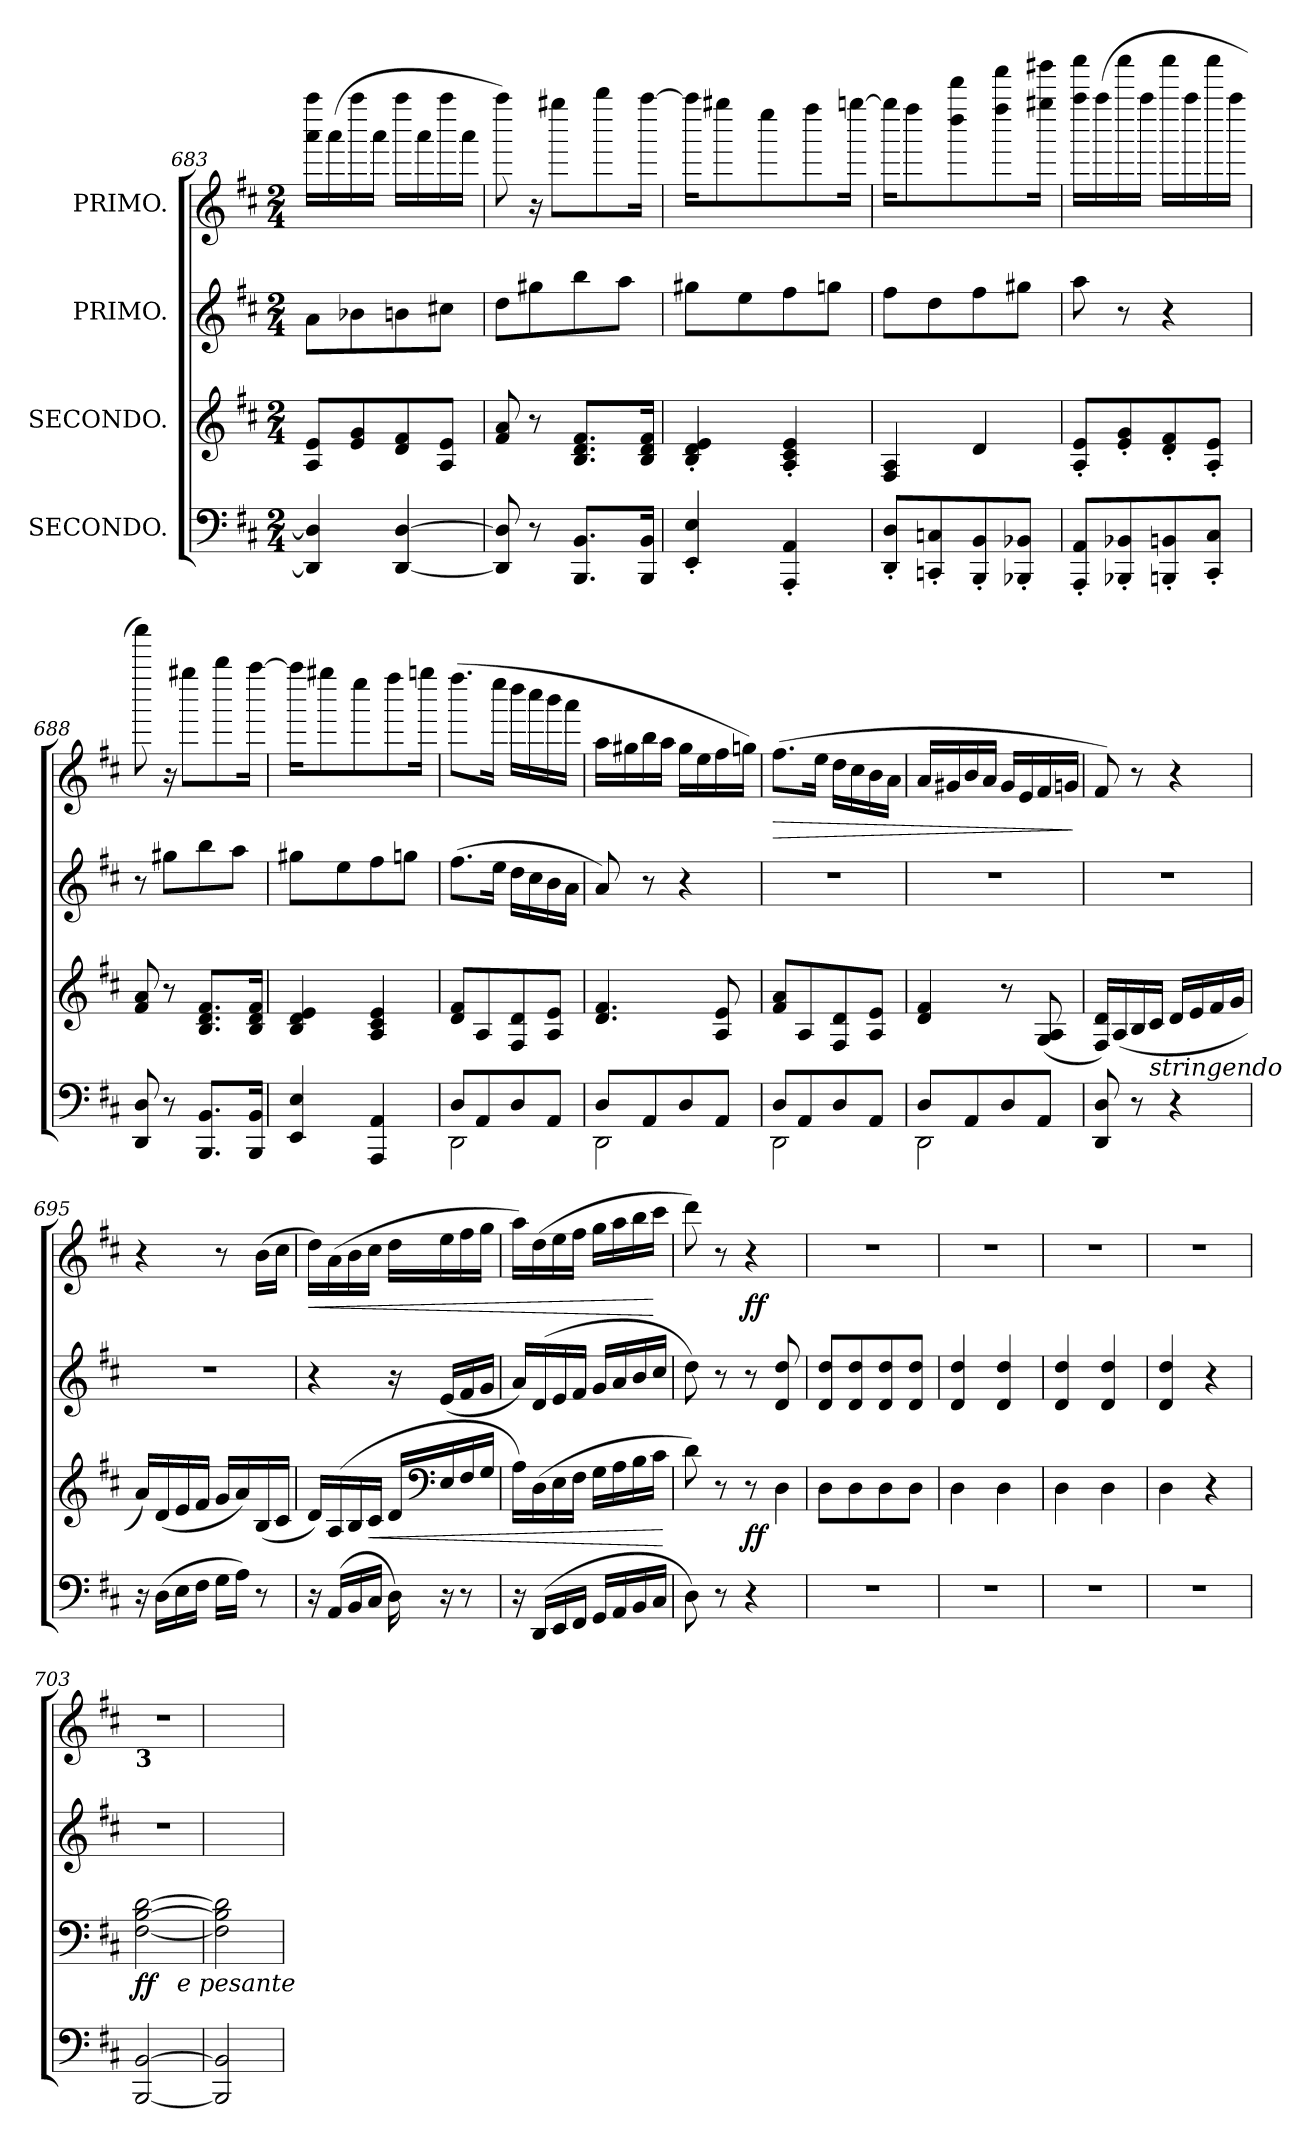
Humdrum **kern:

**kern	**kern	**dynam	**kern	**kern	**dynam
*part4	*part3	*part3	*part2	*part1	*part1
*staff4	*staff3	*staff3	*staff2	*staff1	*staff1
*I"SECONDO.	*I"SECONDO.	*	*I"PRIMO.	*I"PRIMO.	*
*clefF4	*clefG2	*	*clefG2	*clefG2	*
*k[f#c#]	*k[f#c#]	*	*k[f#c#]	*k[f#c#]	*
*M2/4	*M2/4	*	*M2/4	*M2/4	*
=683	=683	=683	=683	=683	=683
4DD]/ 4D]/	8A/ 8e/L	.	8a\L	16aaa\ 16aaaa\LL	.
.	.	.	.	(16aaa\	.
.	8e/ 8g/	.	8b-X\	16aaaa\	.
.	.	.	.	16aaa\JJ	.
[4DD/ [4D/	8d/ 8f#/	.	8bn\	16aaaa\LL	.
.	.	.	.	16aaa\	.
.	8A/ 8e/J	.	8cc#X\J	16aaaa\	.
.	.	.	.	16aaa\JJ	.
=684	=684	=684	=684	=684	=684
8DD]/ 8D]/	8f#/ 8a/	.	8dd\L	8aaaa\)	.
8r	8r	.	8gg#X\	16r	.
.	.	.	.	8gggg#X\L	.
8.BBB/ 8.BB/L	8.B/ 8.d/ 8.f#/L	.	8bb\	.	.
.	.	.	.	8bbbb\	.
.	.	.	8aa\J	.	.
16BBB/ 16BB/Jk	16B/ 16d/ 16f#/Jk	.	.	[16aaaa\Jk	.
=685	=685	=685	=685	=685	=685
4EE'/ 4E'/	4B'/ 4d'/ 4e'/	.	8gg#X\L	16aaaa\KL]	.
.	.	.	.	8gggg#X\	.
.	.	.	8ee\	.	.
.	.	.	.	8eeee\	.
4AAA'/ 4AA'/	4A'/ 4c#'/ 4e'/	.	8ff#\	.	.
.	.	.	.	8ffff#\	.
.	.	.	8ggn\J	.	.
.	.	.	.	[16ggggn\Jk	.
=686	=686	=686	=686	=686	=686
8DD'/ 8D'/L	4F#/ 4A/	.	8ff#\L	16gggg\KL]	.
.	.	.	.	8ffff#\	.
8CCn'/ 8Cn'/	.	.	8dd\	.	.
.	.	.	.	8dddd\ 8ddddd\	.
8BBB'/ 8BB'/	4d/	.	8ff#\	.	.
.	.	.	.	8ffff#\ 8fffff#\	.
8BBB-X'/ 8BB-X'/J	.	.	8gg#X\J	.	.
.	.	.	.	16gggg#X\ 16ggggg#X\Jk	.
=687	=687	=687	=687	=687	=687
8AAA'/ 8AA'/L	8A'/ 8e'/L	.	8aa\	16aaaa\ 16aaaaa\LL	.
.	.	.	.	(16aaaa\	.
8BBB-X'/ 8BB-X'/	8e'/ 8g'/	.	8r	16aaaaa\	.
.	.	.	.	16aaaa\JJ	.
8BBBn'/ 8BBn'/	8d'/ 8f#'/	.	4r	16aaaaa\LL	.
.	.	.	.	16aaaa\	.
8CC#'/ 8C#'/J	8A'/ 8e'/J	.	.	16aaaaa\	.
.	.	.	.	16aaaa\JJ	.
=688	=688	=688	=688	=688	=688
8DD/ 8D/	8f#/ 8a/	.	8r	8aaaaa\)	.
8r	8r	.	8gg#X\L	16r	.
.	.	.	.	8gggg#X\L	.
8.BBB/ 8.BB/L	8.B/ 8.d/ 8.f#/L	.	8bb\	.	.
.	.	.	.	8bbbb\	.
.	.	.	8aa\J	.	.
16BBB/ 16BB/Jk	16B/ 16d/ 16f#/Jk	.	.	[16aaaa\Jk	.
=689	=689	=689	=689	=689	=689
4EE/ 4E/	4B/ 4d/ 4e/	.	8gg#X\L	16aaaa\KL]	.
.	.	.	.	8gggg#X\	.
.	.	.	8ee\	.	.
.	.	.	.	8eeee\	.
4AAA/ 4AA/	4A/ 4c#/ 4e/	.	8ff#\	.	.
.	.	.	.	8ffff#\	.
.	.	.	8ggn\J	.	.
.	.	.	.	16ggggn\Jk	.
=690	=690	=690	=690	=690	=690
*^	*	*	*	*	*
8D/L	2DD\	8d/ 8f#/L	.	(8.ff#\L	(8.ffff#\L	.
8AA/	.	8A/	.	.	.	.
.	.	.	.	16ee\Jk	16eeee\Jk	.
8D/	.	8F#/ 8d/	.	16dd\LL	16dddd\LL	.
.	.	.	.	16cc#\	16cccc#\	.
8AA/J	.	8A/ 8e/J	.	16b\	16bbb\	.
.	.	.	.	16a\JJ	16aaa\JJ	.
=691	=691	=691	=691	=691	=691	=691
8D/L	2DD\	4.d/ 4.f#/	.	8a/)	16aa\LL	.
.	.	.	.	.	16gg#X\	.
8AA/	.	.	.	8r	16bb\	.
.	.	.	.	.	16aa\JJ	.
8D/	.	.	.	4r	16gg#\LL	.
.	.	.	.	.	16ee\	.
8AA/J	.	8A/ 8e/	.	.	16ff#\	.
.	.	.	.	.	16ggn\JJ)	.
=692	=692	=692	=692	=692	=692	=692
8D/L	2DD\	8f#/ 8a/L	.	2r	(8.ff#\L	>
8AA/	.	8A/	.	.	.	.
.	.	.	.	.	16ee\Jk	.
8D/	.	8F#/ 8d/	.	.	16dd\LL	.
.	.	.	.	.	16cc#\	.
8AA/J	.	8A/ 8e/J	.	.	16b\	.
.	.	.	.	.	16a\JJ	.
=693	=693	=693	=693	=693	=693	=693
8D/L	2DD\	4d/ 4f#/	.	2r	16a/LL	.
.	.	.	.	.	16g#X/	.
8AA/	.	.	.	.	16b/	.
.	.	.	.	.	16a/JJ	.
8D/	.	8r	.	.	16g#/LL	.
.	.	.	.	.	16e/	.
8AA/J	.	(8G/ 8A/	.	.	16f#/	.
.	.	.	.	.	16gn/JJ	.
*v	*v	*	*	*	*	*
.	.	.	.	.	]
=694	=694	=694	=694	=694	=694
8DD/ 8D/	16F#/ 16d/LL)	.	2r	8f#/)	.
.	(16A/	.	.	.	.
8r	16B/	.	.	8r	.
!	!LO:TX:b:i:t=stringendo	!	!	!	!
.	16c#/JJ	.	.	.	.
4r	16d/LL	.	.	4r	.
.	16e/	.	.	.	.
.	16f#/	.	.	.	.
.	16g/JJ	.	.	.	.
=695	=695	=695	=695	=695	=695
16r	16a/LL)	.	2r	4r	.
(16D\LL	(16d/	.	.	.	.
16E\	16e/	.	.	.	.
16F#\JJ	16f#/JJ	.	.	.	.
16G\LL	16g/LL	.	.	8r	.
16A\JJ)	16a/)	.	.	.	.
8r	(16B/	.	.	(16b\LL	.
.	16c#/JJ	.	.	16cc#\JJ	.
=696	=696	=696	=696	=696	=696
16r	16d/LL)	.	4r	16dd\LL)	<
(16AA/LL	(16A/	.	.	(16a\	.
16BB/	16B/	.	.	16b\	.
16C#/JJ	16c#/JJ	<	.	16cc#\JJ	.
16D\)	16d/LL	.	16r	16dd\LL	.
*	*clefF4	*	*	*	*
16r	16E/	.	(16e/LL	16ee\	.
8r	16F#/	.	16f#/	16ff#\	.
.	16G/JJ	.	16g/JJ	16gg\JJ	.
=697	=697	=697	=697	=697	=697
16r	16A\LL)	.	16a/LL)	16aa\LL)	.
(16DD/LL	(16D\	.	(<16d/	(16dd\	.
16EE/	16E\	.	16e/	16ee\	.
16FF#/JJ	16F#\JJ	.	16f#/JJ	16ff#\JJ	.
16GG/LL	16G\LL	.	16g/LL	16gg\LL	.
16AA/	16A\	.	16a/	16aa\	.
16BB/	16B\	.	16b/	16bb\	.
16C#/JJ	16c#\JJ	.	16cc#/JJ	16ccc#\JJ	[
.	.	[	.	.	.
=698	=698	=698	=698	=698	=698
8D\)	8d\)	.	8dd\)	8ddd\)	.
8r	8r	.	8r	8r	.
4r	8r	ff	8r	4r	ff
!	!LO:N:vis=4	!	!	!	!
.	8D\	.	8d/ 8dd/	.	.
=699	=699	=699	=699	=699	=699
2r	8D\L	.	8d/ 8dd/L	2r	.
.	8D\	.	8d/ 8dd/	.	.
.	8D\	.	8d/ 8dd/	.	.
.	8D\J	.	8d/ 8dd/J	.	.
=700	=700	=700	=700	=700	=700
2r	4D\	.	4d/ 4dd/	2r	.
.	4D\	.	4d/ 4dd/	.	.
=701	=701	=701	=701	=701	=701
2r	4D\	.	4d/ 4dd/	2r	.
.	4D\	.	4d/ 4dd/	.	.
=702	=702	=702	=702	=702	=702
2r	4D\	.	4d/ 4dd/	2r	.
.	4r	.	4r	.	.
=703	=703	=703	=703	=703	=703
!	!	!	!	!LO:TX:b:B:t=3	!
!	!	!LO:DY:t=%s e pesante	!LO:N:vis=1	!LO:N:vis=1	!
[2BBB/ [2BB/	[2F#\ [2B\ [2d\	ff	2r	2r	.
=704	=704	=704	=704	=704	=704
2BBB]/ 2BB]/	2F#]\ 2B]\ 2d]\	.	2ryy	2ryy	.
=	=	=	=	=	=
*-	*-	*-	*-	*-	*-
